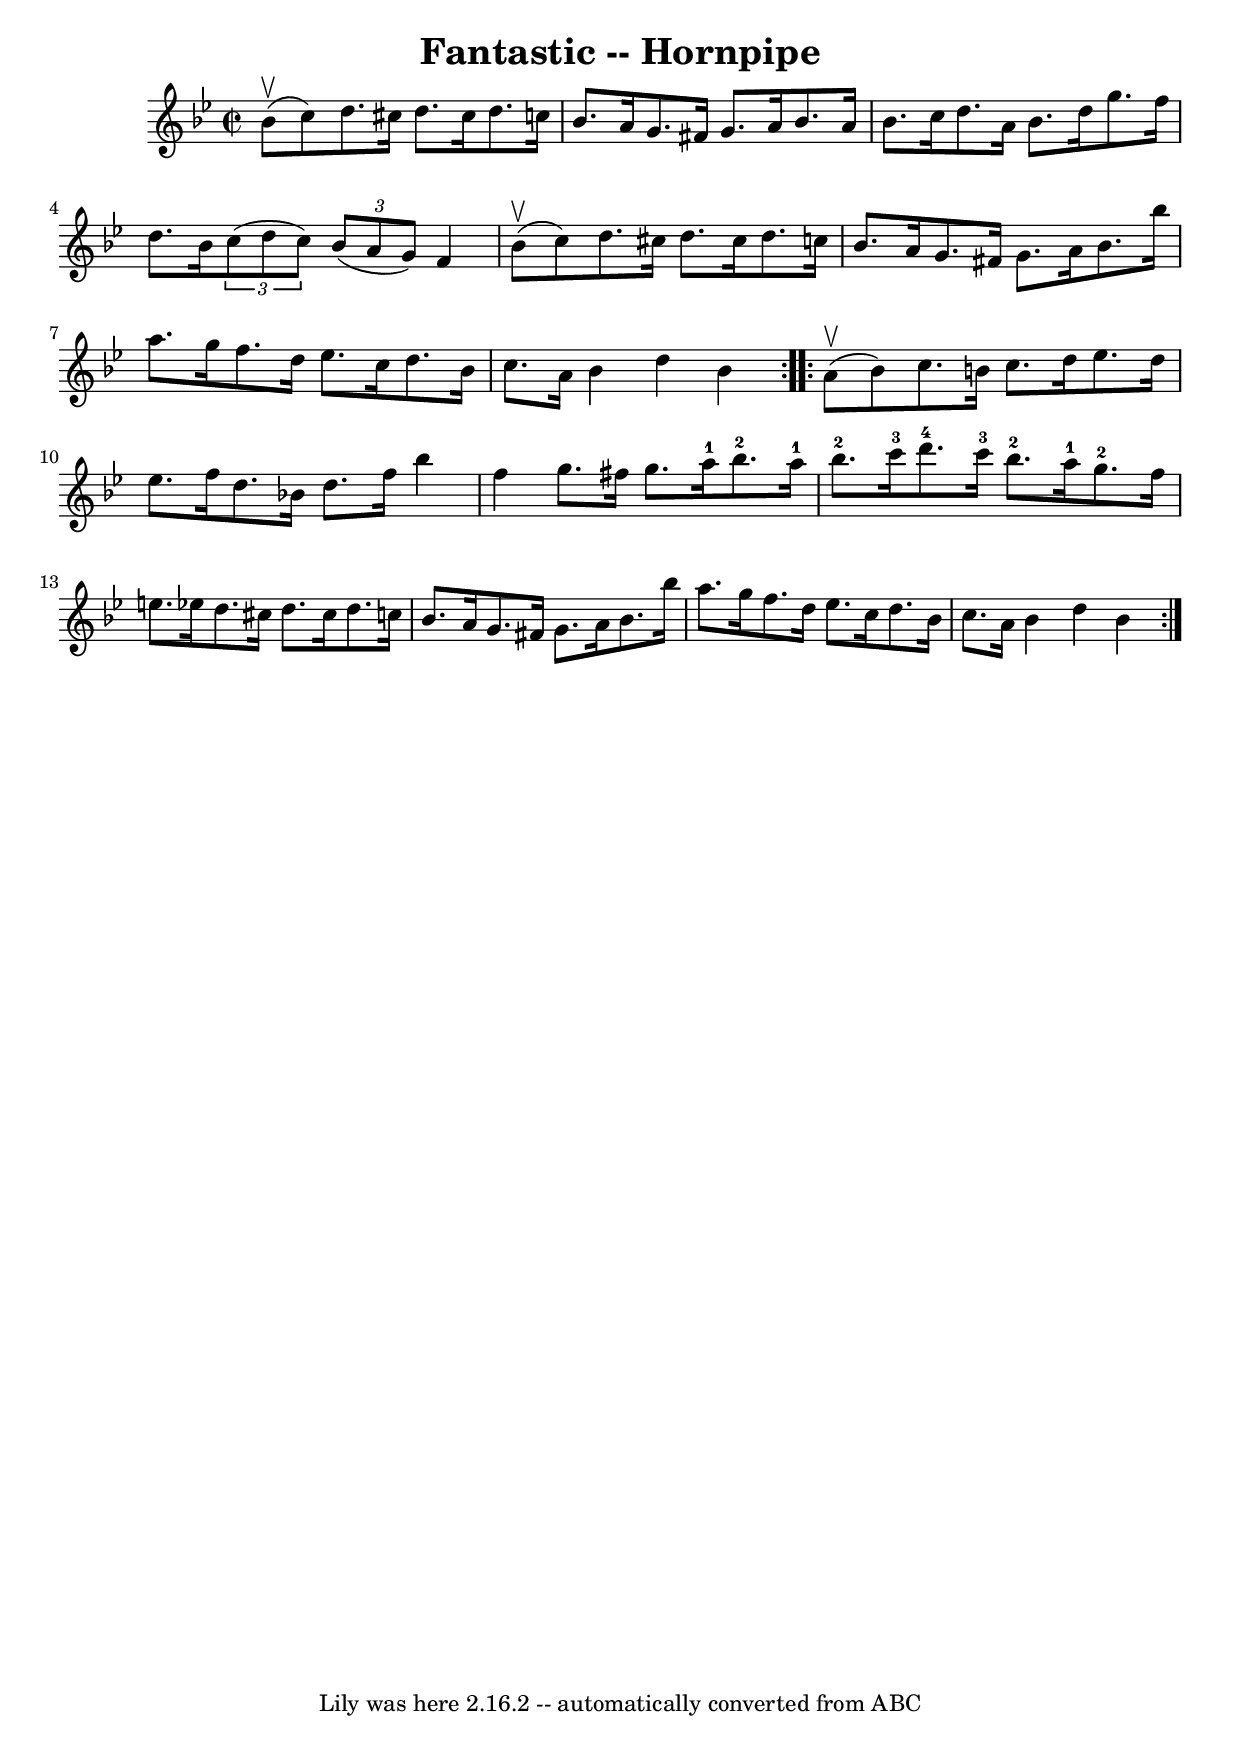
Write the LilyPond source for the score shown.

\version "2.7.40"
\include "Mammoth.ily"
\header {
	%% book = "Cole's 1000 Fiddle Tunes"
	crossRefNumber = "1"
	footnotes = ""
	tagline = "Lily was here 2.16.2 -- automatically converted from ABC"
	title = "Fantastic -- Hornpipe"
}
voicedefault =  {


\repeat volta 2 {
\override Staff.TimeSignature #'style = #'C
 \time 2/2 
\key bes \major bes'8 (^\upbow c''8) |
 d''8.    
cis''16 d''8. cis''16 d''8. c''!16 bes'8. a'16  |
   
g'8. fis'16 g'8. a'16 bes'8. a'16 bes'8. c''16  |
   
 d''8. a'16 bes'8. d''16 g''8. f''16 d''8. bes'16  
|
   \times 2/3 { c''8 (d''8 c''8) }   \times 2/3 { bes'8 (
 a'8 g'8) } f'4 bes'8 (^\upbow c''8) |
 d''8.    
cis''16 d''8. cis''16 d''8. c''!16 bes'8. a'16  |
   
g'8. fis'16 g'8. a'16 bes'8. bes''16 a''8. g''16  |
 
 f''8. d''16 ees''8. c''16 d''8. bes'16 c''8. a'16  
|
 bes'4 d''4 bes'4  }     \repeat volta 2 { a'8 (^\upbow   
bes'8) |
 c''8. b'16 c''8. d''16 ees''8. d''16    
ees''8. f''16  |
 d''8. bes'!16 d''8. f''16 bes''4    
f''4  |
 g''8. fis''16 g''8. a''16-1 bes''8.-2   
a''16-1 bes''8.-2 c'''16-3 |
 d'''8.-4 c'''16-3   
bes''8.-2 a''16-1 g''8.-2 f''16 e''8. ees''!16  |
 
 d''8. cis''16 d''8. cis''16 d''8. c''!16 bes'8. a'16  
|
 g'8. fis'16 g'8. a'16 bes'8. bes''16 a''8.    
g''16  |
 f''8. d''16 ees''8. c''16 d''8. bes'16    
c''8. a'16  |
 bes'4 d''4 bes'4  }   
}

\score{
    <<

	\context Staff="default"
	{
	    \voicedefault 
	}

    >>
	\layout {
	}
	\midi {}
}
